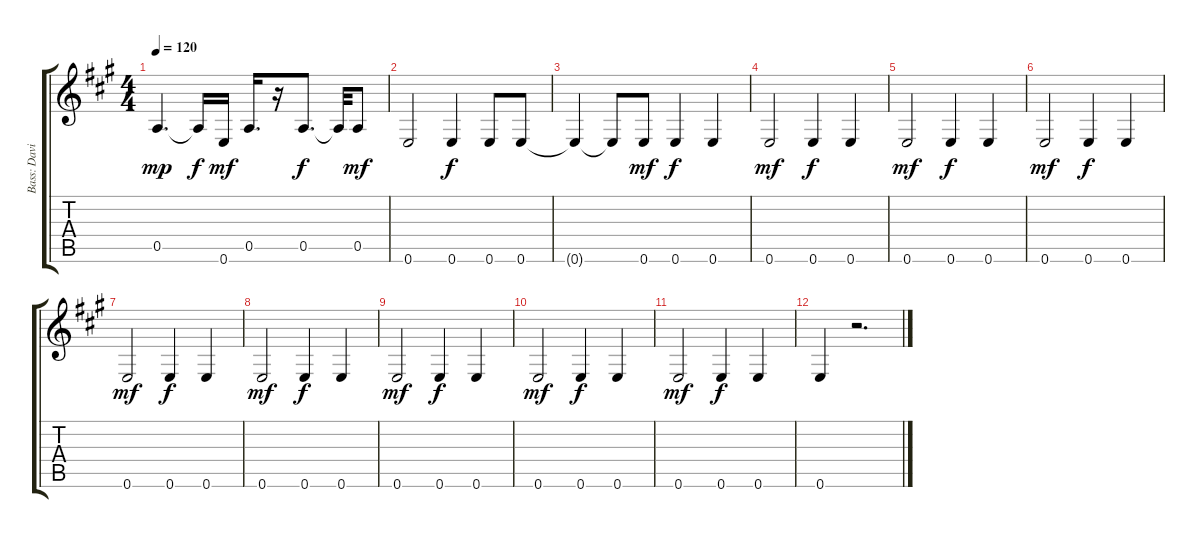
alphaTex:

\track ("Bass: David Hood" "Bass: Davi") {instrument electricbasspick}
\staff {score tabs}
\tuning (E4 B3 G3 D3 A2 E2) {hide}
\ts (4 4)
\tempo 120
\clef g2
\ks a
0.5.4{d dy mp} 0.5{t}.16{dy f} 0.6.16{dy mf} 0.5.16{d} r.16 0.5.8{d dy f} 0.5{t}.32 0.5.8{dy mf} |
0.6.2 0.6.4{dy f} 0.6.8 0.6.8 |
0.6{t}.4 0.6{t}.8 0.6.8{dy mf} 0.6.4{dy f} 0.6.4 |
0.6.2{dy mf} 0.6.4{dy f} 0.6.4 |
0.6.2{dy mf} 0.6.4{dy f} 0.6.4 |
0.6.2{dy mf} 0.6.4{dy f} 0.6.4 |
0.6.2{dy mf} 0.6.4{dy f} 0.6.4 |
0.6.2{dy mf} 0.6.4{dy f} 0.6.4 |
0.6.2{dy mf} 0.6.4{dy f} 0.6.4 |
0.6.2{dy mf} 0.6.4{dy f} 0.6.4 |
0.6.2{dy mf} 0.6.4{dy f} 0.6.4 |
0.6.4 r.2{d}
